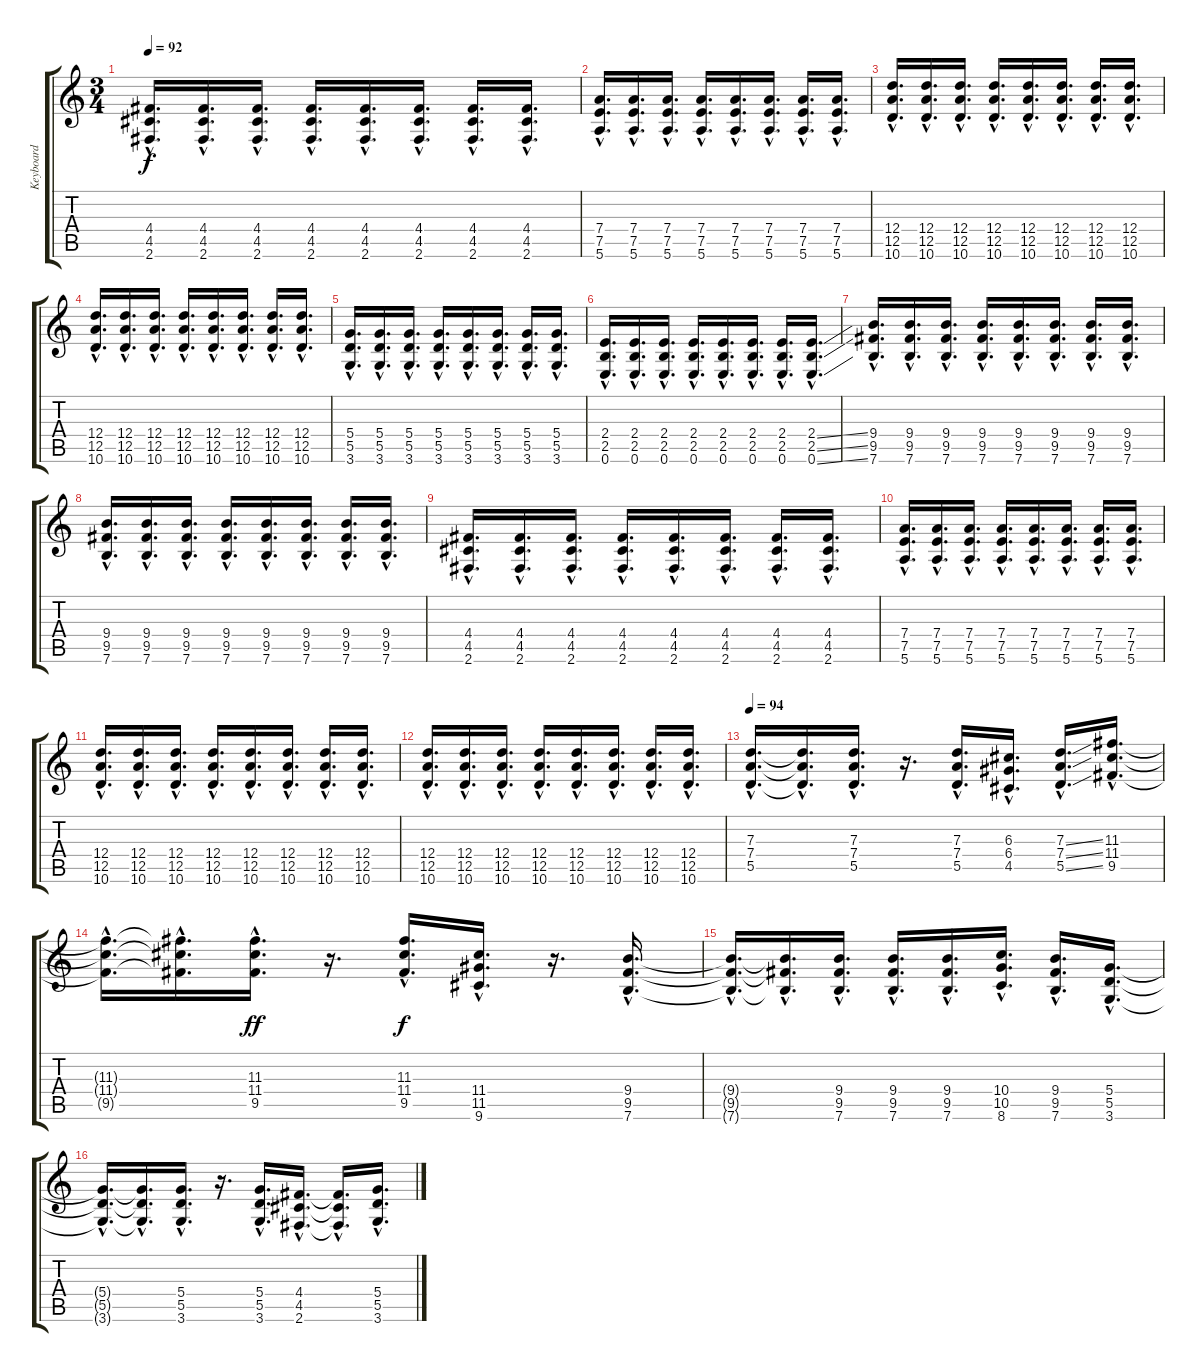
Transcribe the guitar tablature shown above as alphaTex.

\track ("Keyboard" "Keyboard") {instrument electricguitarjazz}
\staff {score tabs}
\tuning (E4 B3 G3 D3 A2 E2) {hide}
\ts (3 4)
\tempo 92
\clef g2
\ks c
(4.4{hac} 4.5{hac} 2.6{hac}).16{d dy f} (4.4{hac} 4.5{hac} 2.6{hac}).16{d} (4.4{hac} 4.5{hac} 2.6{hac}).16{d} (4.4{hac} 4.5{hac} 2.6{hac}).16{d} (4.4{hac} 4.5{hac} 2.6{hac}).16{d} (4.4{hac} 4.5{hac} 2.6{hac}).16{d} (4.4{hac} 4.5{hac} 2.6{hac}).16{d} (4.4{hac} 4.5{hac} 2.6{hac}).16{d} |
(7.4{hac} 7.5{hac} 5.6{hac}).16{d} (7.4{hac} 7.5{hac} 5.6{hac}).16{d} (7.4{hac} 7.5{hac} 5.6{hac}).16{d} (7.4{hac} 7.5{hac} 5.6{hac}).16{d} (7.4{hac} 7.5{hac} 5.6{hac}).16{d} (7.4{hac} 7.5{hac} 5.6{hac}).16{d} (7.4{hac} 7.5{hac} 5.6{hac}).16{d} (7.4{hac} 7.5{hac} 5.6{hac}).16{d} |
(12.4{hac} 12.5{hac} 10.6{hac}).16{d} (12.4{hac} 12.5{hac} 10.6{hac}).16{d} (12.4{hac} 12.5{hac} 10.6{hac}).16{d} (12.4{hac} 12.5{hac} 10.6{hac}).16{d} (12.4{hac} 12.5{hac} 10.6{hac}).16{d} (12.4{hac} 12.5{hac} 10.6{hac}).16{d} (12.4{hac} 12.5{hac} 10.6{hac}).16{d} (12.4{hac} 12.5{hac} 10.6{hac}).16{d} |
(12.4{hac} 12.5{hac} 10.6{hac}).16{d} (12.4{hac} 12.5{hac} 10.6{hac}).16{d} (12.4{hac} 12.5{hac} 10.6{hac}).16{d} (12.4{hac} 12.5{hac} 10.6{hac}).16{d} (12.4{hac} 12.5{hac} 10.6{hac}).16{d} (12.4{hac} 12.5{hac} 10.6{hac}).16{d} (12.4{hac} 12.5{hac} 10.6{hac}).16{d} (12.4{hac} 12.5{hac} 10.6{hac}).16{d} |
(5.4{hac} 5.5{hac} 3.6{hac}).16{d} (5.4{hac} 5.5{hac} 3.6{hac}).16{d} (5.4{hac} 5.5{hac} 3.6{hac}).16{d} (5.4{hac} 5.5{hac} 3.6{hac}).16{d} (5.4{hac} 5.5{hac} 3.6{hac}).16{d} (5.4{hac} 5.5{hac} 3.6{hac}).16{d} (5.4{hac} 5.5{hac} 3.6{hac}).16{d} (5.4{hac} 5.5{hac} 3.6{hac}).16{d} |
(2.4{hac} 2.5{hac} 0.6{hac}).16{d} (2.4{hac} 2.5{hac} 0.6{hac}).16{d} (2.4{hac} 2.5{hac} 0.6{hac}).16{d} (2.4{hac} 2.5{hac} 0.6{hac}).16{d} (2.4{hac} 2.5{hac} 0.6{hac}).16{d} (2.4{hac} 2.5{hac} 0.6{hac}).16{d} (2.4{hac} 2.5{hac} 0.6{hac}).16{d} (2.4{ss hac} 2.5{ss hac} 0.6{ss hac}).16{d} |
(9.4{hac} 9.5{hac} 7.6{hac}).16{d} (9.4{hac} 9.5{hac} 7.6{hac}).16{d} (9.4{hac} 9.5{hac} 7.6{hac}).16{d} (9.4{hac} 9.5{hac} 7.6{hac}).16{d} (9.4{hac} 9.5{hac} 7.6{hac}).16{d} (9.4{hac} 9.5{hac} 7.6{hac}).16{d} (9.4{hac} 9.5{hac} 7.6{hac}).16{d} (9.4{hac} 9.5{hac} 7.6{hac}).16{d} |
(9.4{hac} 9.5{hac} 7.6{hac}).16{d} (9.4{hac} 9.5{hac} 7.6{hac}).16{d} (9.4{hac} 9.5{hac} 7.6{hac}).16{d} (9.4{hac} 9.5{hac} 7.6{hac}).16{d} (9.4{hac} 9.5{hac} 7.6{hac}).16{d} (9.4{hac} 9.5{hac} 7.6{hac}).16{d} (9.4{hac} 9.5{hac} 7.6{hac}).16{d} (9.4{hac} 9.5{hac} 7.6{hac}).16{d} |
(4.4{hac} 4.5{hac} 2.6{hac}).16{d} (4.4{hac} 4.5{hac} 2.6{hac}).16{d} (4.4{hac} 4.5{hac} 2.6{hac}).16{d} (4.4{hac} 4.5{hac} 2.6{hac}).16{d} (4.4{hac} 4.5{hac} 2.6{hac}).16{d} (4.4{hac} 4.5{hac} 2.6{hac}).16{d} (4.4{hac} 4.5{hac} 2.6{hac}).16{d} (4.4{hac} 4.5{hac} 2.6{hac}).16{d} |
(7.4{hac} 7.5{hac} 5.6{hac}).16{d} (7.4{hac} 7.5{hac} 5.6{hac}).16{d} (7.4{hac} 7.5{hac} 5.6{hac}).16{d} (7.4{hac} 7.5{hac} 5.6{hac}).16{d} (7.4{hac} 7.5{hac} 5.6{hac}).16{d} (7.4{hac} 7.5{hac} 5.6{hac}).16{d} (7.4{hac} 7.5{hac} 5.6{hac}).16{d} (7.4{hac} 7.5{hac} 5.6{hac}).16{d} |
(12.4{hac} 12.5{hac} 10.6{hac}).16{d} (12.4{hac} 12.5{hac} 10.6{hac}).16{d} (12.4{hac} 12.5{hac} 10.6{hac}).16{d} (12.4{hac} 12.5{hac} 10.6{hac}).16{d} (12.4{hac} 12.5{hac} 10.6{hac}).16{d} (12.4{hac} 12.5{hac} 10.6{hac}).16{d} (12.4{hac} 12.5{hac} 10.6{hac}).16{d} (12.4{hac} 12.5{hac} 10.6{hac}).16{d} |
(12.4{hac} 12.5{hac} 10.6{hac}).16{d} (12.4{hac} 12.5{hac} 10.6{hac}).16{d} (12.4{hac} 12.5{hac} 10.6{hac}).16{d} (12.4{hac} 12.5{hac} 10.6{hac}).16{d} (12.4{hac} 12.5{hac} 10.6{hac}).16{d} (12.4{hac} 12.5{hac} 10.6{hac}).16{d} (12.4{hac} 12.5{hac} 10.6{hac}).16{d} (12.4{hac} 12.5{hac} 10.6{hac}).16{d} |
\tempo 94
(7.3{hac} 7.4{hac} 5.5{hac}).16{d volume 9 instrument overdrivenguitar} (7.3{hac t} 7.4{hac t} 5.5{hac t}).16{d} (7.3{hac} 7.4{hac} 5.5{hac}).16{d} r.16{d} (7.3{hac} 7.4{hac} 5.5{hac}).16{d} (6.3{hac} 6.4{hac} 4.5{hac}).16{d} (7.3{ss hac} 7.4{ss hac} 5.5{ss hac}).16{d} (11.3{hac} 11.4{hac} 9.5{hac}).16{d} |
(11.3{hac t} 11.4{hac t} 9.5{hac t}).16{d} (11.3{hac t} 11.4{hac t} 9.5{hac t}).16{d} (11.3{hac} 11.4{hac} 9.5{hac}).16{d dy ff} r.16{d} (11.3{hac} 11.4{hac} 9.5{hac}).16{d dy f} (11.4{hac} 11.5{hac} 9.6{hac}).16{d} r.16{d} (9.4{hac} 9.5{hac} 7.6{hac}).16{d} |
(9.4{hac t} 9.5{hac t} 7.6{hac t}).16{d} (9.4{hac t} 9.5{hac t} 7.6{hac t}).16{d} (9.4{hac} 9.5{hac} 7.6{hac}).16{d} (9.4{hac} 9.5{hac} 7.6{hac}).16{d} (9.4{hac} 9.5{hac} 7.6{hac}).16{d} (10.4{hac} 10.5{hac} 8.6{hac}).16{d} (9.4{hac} 9.5{hac} 7.6{hac}).16{d} (5.4{hac} 5.5{hac} 3.6{hac}).16{d} |
(5.4{hac t} 5.5{hac t} 3.6{hac t}).16{d} (5.4{hac t} 5.5{hac t} 3.6{hac t}).16{d} (5.4{hac} 5.5{hac} 3.6{hac}).16{d} r.16{d} (5.4{hac} 5.5{hac} 3.6{hac}).16{d} (4.4{hac} 4.5{hac} 2.6{hac}).16{d} (4.4{hac t} 4.5{hac t} 2.6{hac t}).16{d} (5.4{hac} 5.5{hac} 3.6{hac}).16{d}
